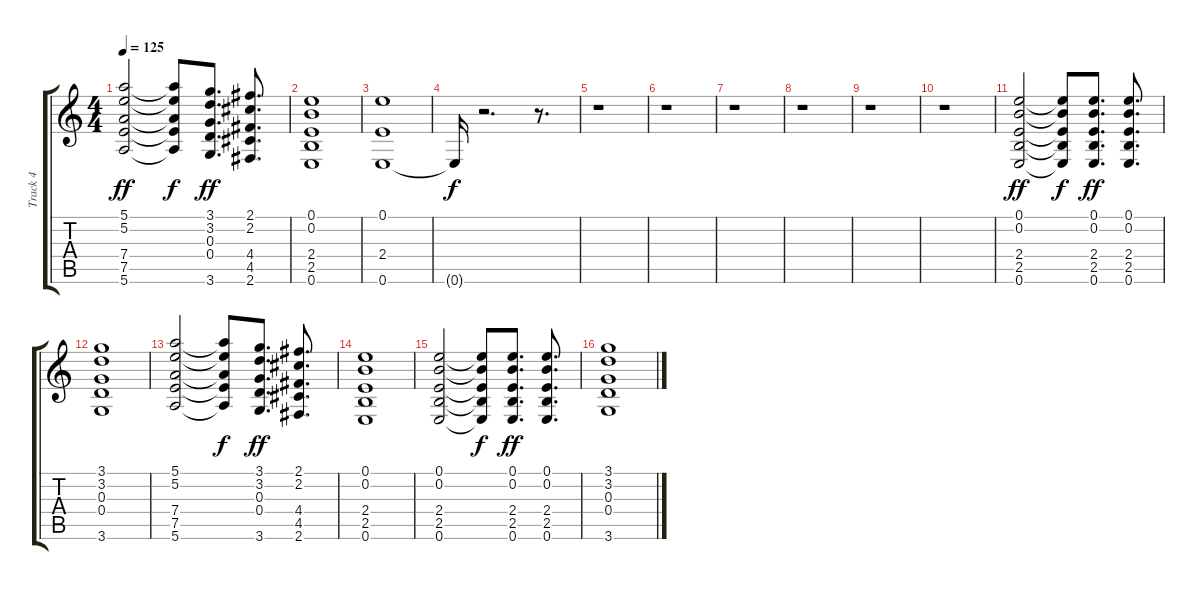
\track ("Track 4" "Track 4") {instrument overdrivenguitar}
\staff {score tabs}
\tuning (E4 B3 G3 D3 A2 E2) {hide}
\ts (4 4)
\tempo 125
\clef g2
\ks c
(5.1 5.2 7.4 7.5 5.6).2{dy ff} (5.1{t} 5.2{t} 7.4{t} 7.5{t} 5.6{t}).8{dy f} (3.1 3.2 0.3 0.4 3.6).8{d dy ff} (2.1 2.2 4.4 4.5 2.6).8{d} |
(0.1 0.2 2.4 2.5 0.6).1 |
(0.1 2.4 0.6).1 |
0.6{t}.16{dy f} r.2{d} r.8{d} |
r.1 |
r.1 |
r.1 |
r.1 |
r.1 |
r.1 |
(0.1 0.2 2.4 2.5 0.6).2{dy ff} (0.1{t} 0.2{t} 2.4{t} 2.5{t} 0.6{t}).8{dy f} (0.1 0.2 2.4 2.5 0.6).8{d dy ff} (0.1 0.2 2.4 2.5 0.6).8{d} |
(3.1 3.2 0.3 0.4 3.6).1 |
(5.1 5.2 7.4 7.5 5.6).2 (5.1{t} 5.2{t} 7.4{t} 7.5{t} 5.6{t}).8{dy f} (3.1 3.2 0.3 0.4 3.6).8{d dy ff} (2.1 2.2 4.4 4.5 2.6).8{d} |
(0.1 0.2 2.4 2.5 0.6).1 |
(0.1 0.2 2.4 2.5 0.6).2 (0.1{t} 0.2{t} 2.4{t} 2.5{t} 0.6{t}).8{dy f} (0.1 0.2 2.4 2.5 0.6).8{d dy ff} (0.1 0.2 2.4 2.5 0.6).8{d} |
(3.1 3.2 0.3 0.4 3.6).1
